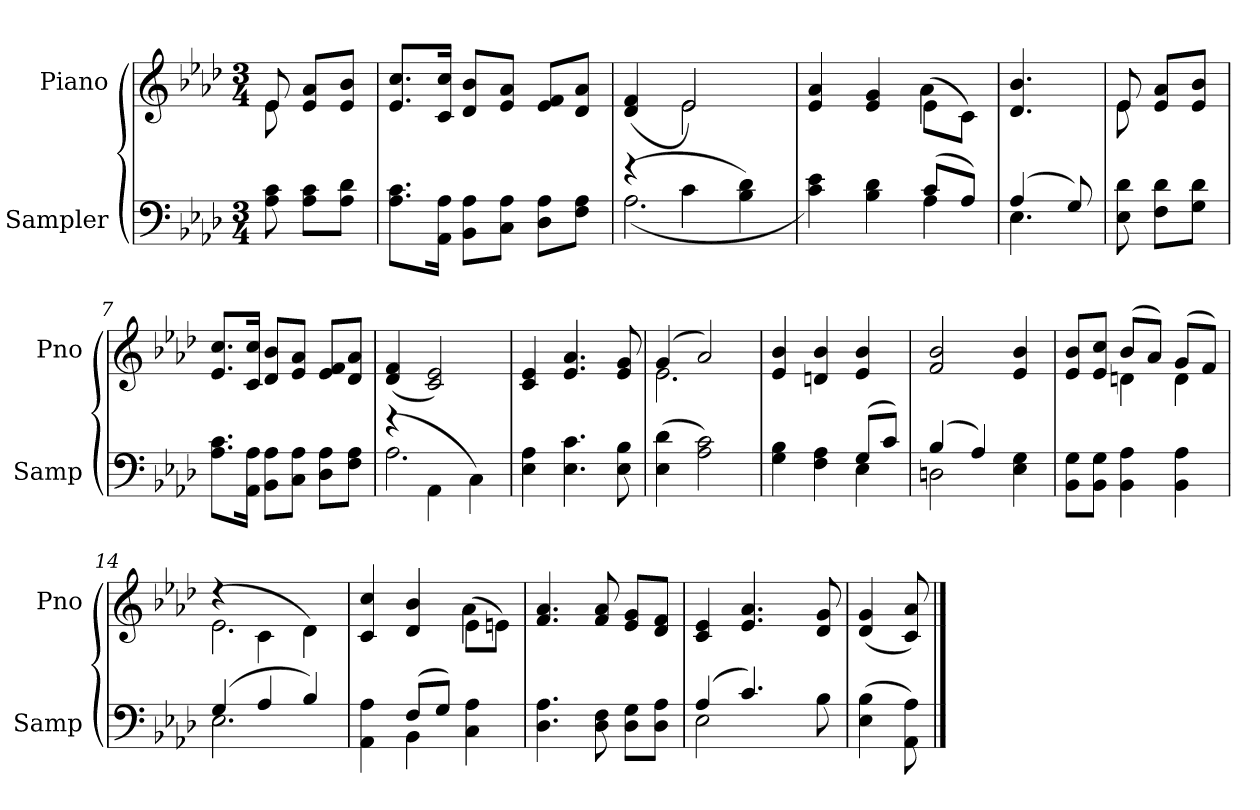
**kern	**kern
*part2	*part1
*staff2	*staff1
*I"Sampler	*I"Piano
*I'Samp	*I'Pno
*clefF4	*clefG2
*k[b-e-a-d-]	*k[b-e-a-d-]
*A-:	*A-:
*M3/4	*M3/4
=1	=1
*	*^
8A-\ 8c\	8e-/	8e-
8A-\ 8c\L	8e-/ 8a-/L	4ryy
8A-\ 8d-\J	8e-/ 8b-/J	.
*	*v	*v
=2	=2
8.A-\ 8.c\L	8.e-/ 8.cc/L
16AA-\ 16A-\Jk	16c/ 16cc/Jk
8BB-\ 8A-\L	8d-/ 8b-/L
8C\ 8A-\J	8e-/ 8a-/J
8D-\ 8A-\L	8e-/ 8f/L
8F\ 8A-\J	8d-/ 8a-/J
=3	=3
*^	*^
(4r	(2.A-	(4d-/ 4f/	4ryy
4c\	.	2e-/)	2e-
4B-\ 4d-\)	.	.	.
=4	=4	=4	=4
4c\ 4e-\)	2ryy	4e-/ 4a-/	2ryy
4B-\ 4d-\	.	4e-/ 4g/	.
(8c/L	4A-	(8e-\L	4a-
8A-/J)	.	8c\J)	.
*	*	*v	*v
=5	=5	=5
(4A-/	4.E-	4.d-/ 4.b-/
8G/)	.	.
*v	*v	*
=6	=6
*	*^
8E-\ 8d-\	8e-/	8e-
8F\ 8d-\L	8e-/ 8a-/L	4ryy
8G\ 8d-\J	8e-/ 8b-/J	.
*	*v	*v
=7	=7
8.A-\ 8.c\L	8.e-/ 8.cc/L
16AA-\ 16A-\Jk	16c/ 16cc/Jk
8BB-\ 8A-\L	8d-/ 8b-/L
8C\ 8A-\J	8e-/ 8a-/J
8D-\ 8A-\L	8e-/ 8f/L
8F\ 8A-\J	8d-/ 8a-/J
=8	=8
*^	*
(4r	2.A-	(4d-/ 4f/
4AA-\	.	2c/ 2e-/)
4C\)	.	.
*v	*v	*
=9	=9
4E-\ 4A-\	4c/ 4e-/
4.E-\ 4.c\	4.e-/ 4.a-/
8E-\ 8B-\	8e-/ 8g/
=10	=10
*	*^
(4E-\ 4d-\	(4g/	2.e-
2A-\ 2c\)	2a-/)	.
*	*v	*v
=11	=11
*^	*
4G\ 4B-\	2ryy	4e-/ 4b-/
4F\ 4A-\	.	4dn/ 4b-/
(8G/L	4E-	4e-/ 4b-/
8c/J)	.	.
=12	=12	=12
(4B-/	2Dn	2f/ 2b-/
4A-/)	.	.
4E-\ 4G\	4ryy	4e-/ 4b-/
*v	*v	*
=13	=13
*	*^
8BB-\ 8G\L	8e-/ 8b-/L	4ryy
8BB-\ 8G\J	8e-/ 8cc/J	.
4BB-\ 4A-\	(8b-/L	4dn
.	8a-/J)	.
4BB-\ 4A-\	(8g/L	4d
.	8f/J)	.
=14	=14	=14
*^	*	*
(4G/	2.E-	(4r	2.e-
4A-/	.	4c\	.
4B-/)	.	4d-\)	.
=15	=15	=15	=15
4AA-\ 4A-\	4ryy	4c/ 4cc/	2ryy
(8F/L	4BB-	4d-/ 4b-/	.
8G/J)	.	.	.
4C\ 4A-\	4ryy	(8e-\L	4a-
.	.	8en\J)	.
*v	*v	*	*
*	*v	*v
=16	=16
4.D-\ 4.A-\	4.f/ 4.a-/
8D-\ 8F\	8f/ 8a-/
8D-\ 8G\L	8e-/ 8g/L
8D-\ 8A-\J	8d-/ 8f/J
=17	=17
*^	*
(4A-/	2E-	4c/ 4e-/
4.c/)	.	4.e-/ 4.a-/
.	4ryy	.
8B-	.	8d-/ 8g/
*v	*v	*
=18	=18
(4E-\ 4B-\	(4d-/ 4g/
8AA-\ 8A-\)	8c/ 8a-/)
==	==
*-	*-
